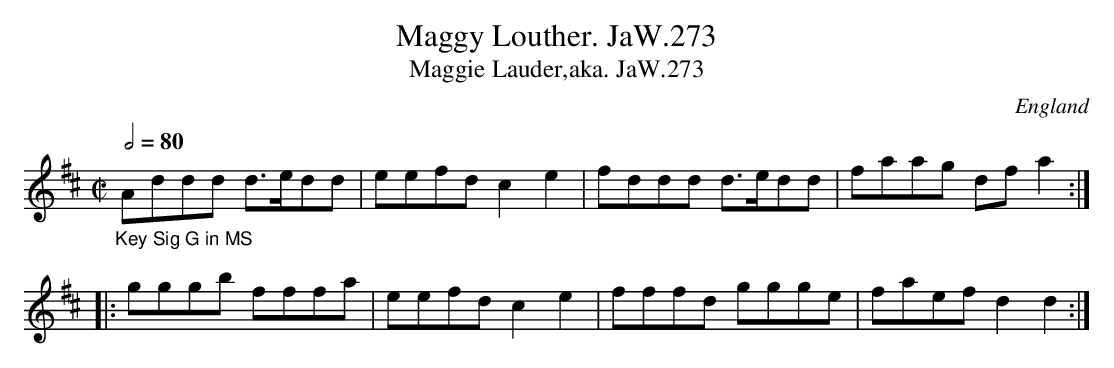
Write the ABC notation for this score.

X:1
T:Maggy Louther. JaW.273
T:Maggie Lauder,aka. JaW.273
L:1/8
M:C|
O:England
Q:1/2=80
K:D
"_Key Sig G in MS"Addd d>edd|eefd c2e2|fddd d>edd|faag dfa2:|!
|:gggb fffa|eefd c2e2|fffd ggge|faef d2d2:|
